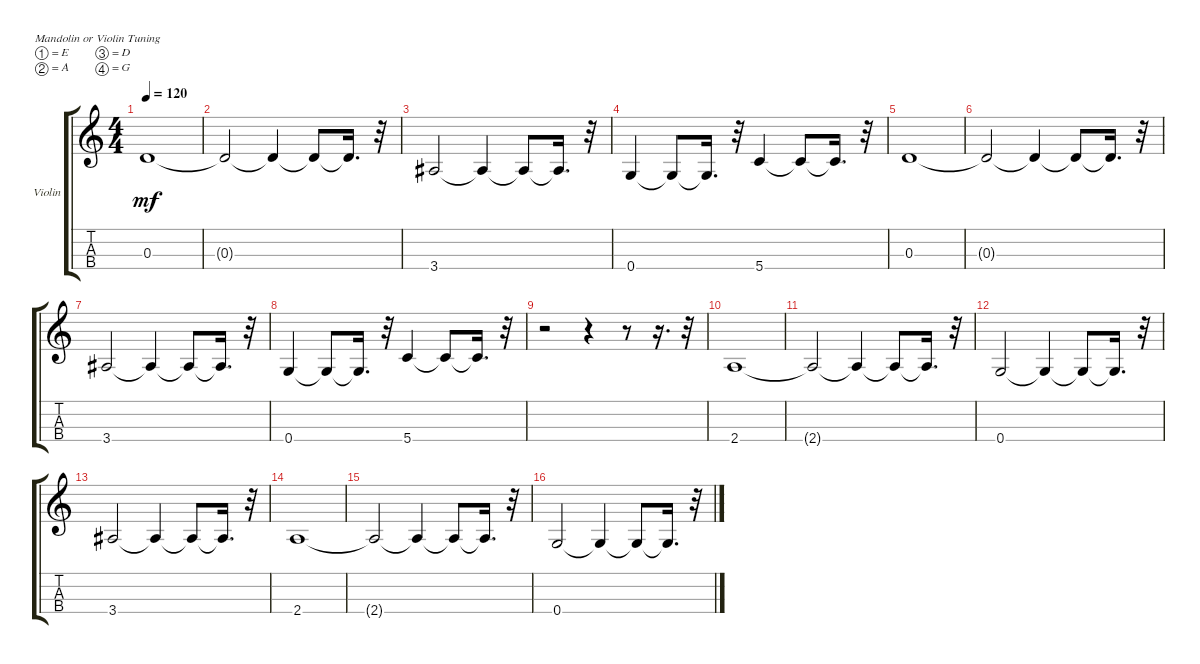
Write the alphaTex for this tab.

\bracketExtendMode groupsimilarinstruments
\firstSystemTrackNameOrientation horizontal
\otherSystemsTrackNameOrientation horizontal
\track ("" "Violin") {instrument violin}
\staff {score tabs}
\tuning (E5 A4 D4 G3)
\ts (4 4)
\tempo 120
\clef g2
\ks c
0.3.1{dy mf} |
0.3{t}.2 0.3{t}.4 0.3{t}.8 0.3{t}.16{d} r.32 |
3.4.2 3.4{t}.4 3.4{t}.8 3.4{t}.16{d} r.32 |
0.4.4 0.4{t}.8 0.4{t}.16{d} r.32 5.4.4 5.4{t}.8 5.4{t}.16{d} r.32 |
0.3.1 |
0.3{t}.2 0.3{t}.4 0.3{t}.8 0.3{t}.16{d} r.32 |
3.4.2 3.4{t}.4 3.4{t}.8 3.4{t}.16{d} r.32 |
0.4.4 0.4{t}.8 0.4{t}.16{d} r.32 5.4.4 5.4{t}.8 5.4{t}.16{d} r.32 |
r.2 r.4 r.8 r.16{d} r.32 |
2.4.1 |
2.4{t}.2 2.4{t}.4 2.4{t}.8 2.4{t}.16{d} r.32 |
0.4.2 0.4{t}.4 0.4{t}.8 0.4{t}.16{d} r.32 |
3.4.2 3.4{t}.4 3.4{t}.8 3.4{t}.16{d} r.32 |
2.4.1 |
2.4{t}.2 2.4{t}.4 2.4{t}.8 2.4{t}.16{d} r.32 |
0.4.2 0.4{t}.4 0.4{t}.8 0.4{t}.16{d} r.32
